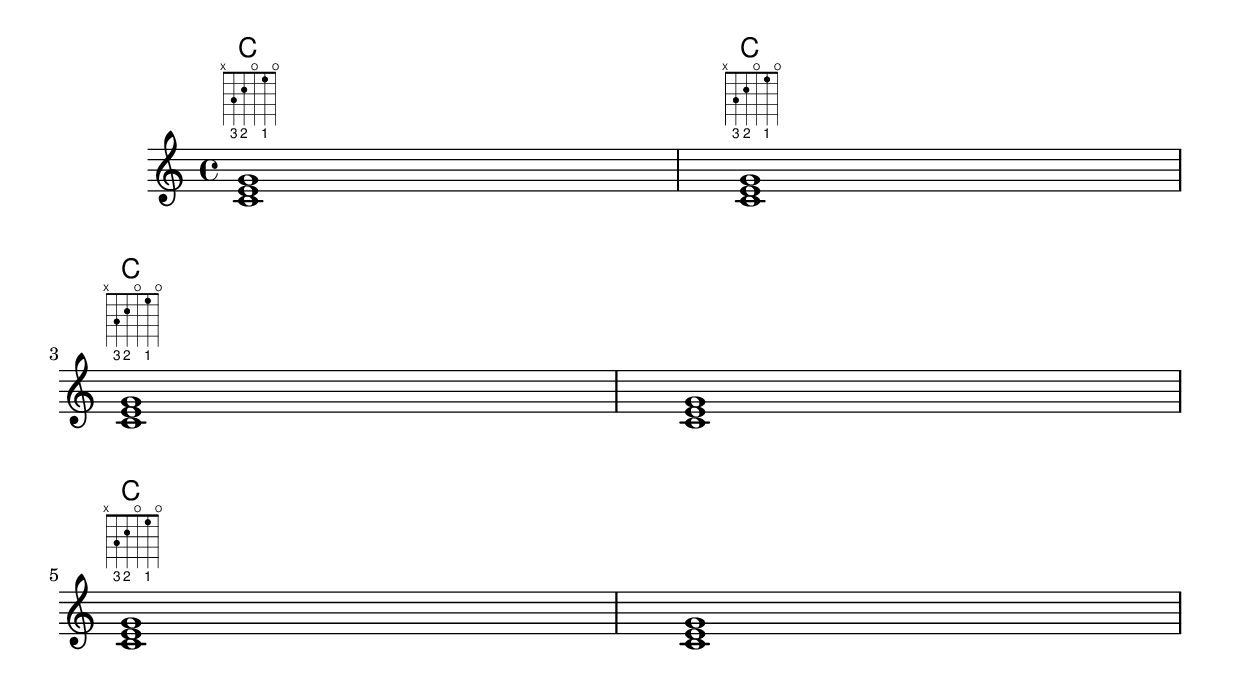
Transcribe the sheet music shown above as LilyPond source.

%% Do not edit this file; it is auto-generated from input/new
%% This file is in the public domain.
%% Note: this file works from version 2.13.0
\version "2.13.0"

\header {
%% Translation of GIT committish: 740b9a6c16eb30a84b216d23aeb848aa1b632be6
  texidoces = "
Se puede hacer que los diagramas de posiciones se muestren sólo
cuando el acorde cambia o al comienzo de una nueva línea.

"

  doctitlees = "Cambios de acorde de posiciones de trastes"

%% Translation of GIT committish: 6bf3e9149eb97e66b4c813e41dc7625f06c501aa
texidocde = "
Bunddiagramme können definiert werden, sodass sie nur angezeigt werden,
wenn der Akkord sich ändert oder eine neue Zeile anfängt.

"


  doctitlede = "Akkordänderungen für Bunddiagramme"

  lsrtags = "fretted-strings"
  texidoc = "FretBoards can be set to display only when the chord changes
or at the beginning of a new line."
  doctitle = "chordChanges for FretBoards"
} % begin verbatim


\include "predefined-guitar-fretboards.ly"

myChords = \chordmode {
  c1 c1 \break
  \set chordChanges = ##t
  c1 c1 \break
  c1 c1 \break
}

<<
  \new ChordNames { \myChords }
  \new FretBoards { \myChords }
  \new Staff { \myChords }
>>
